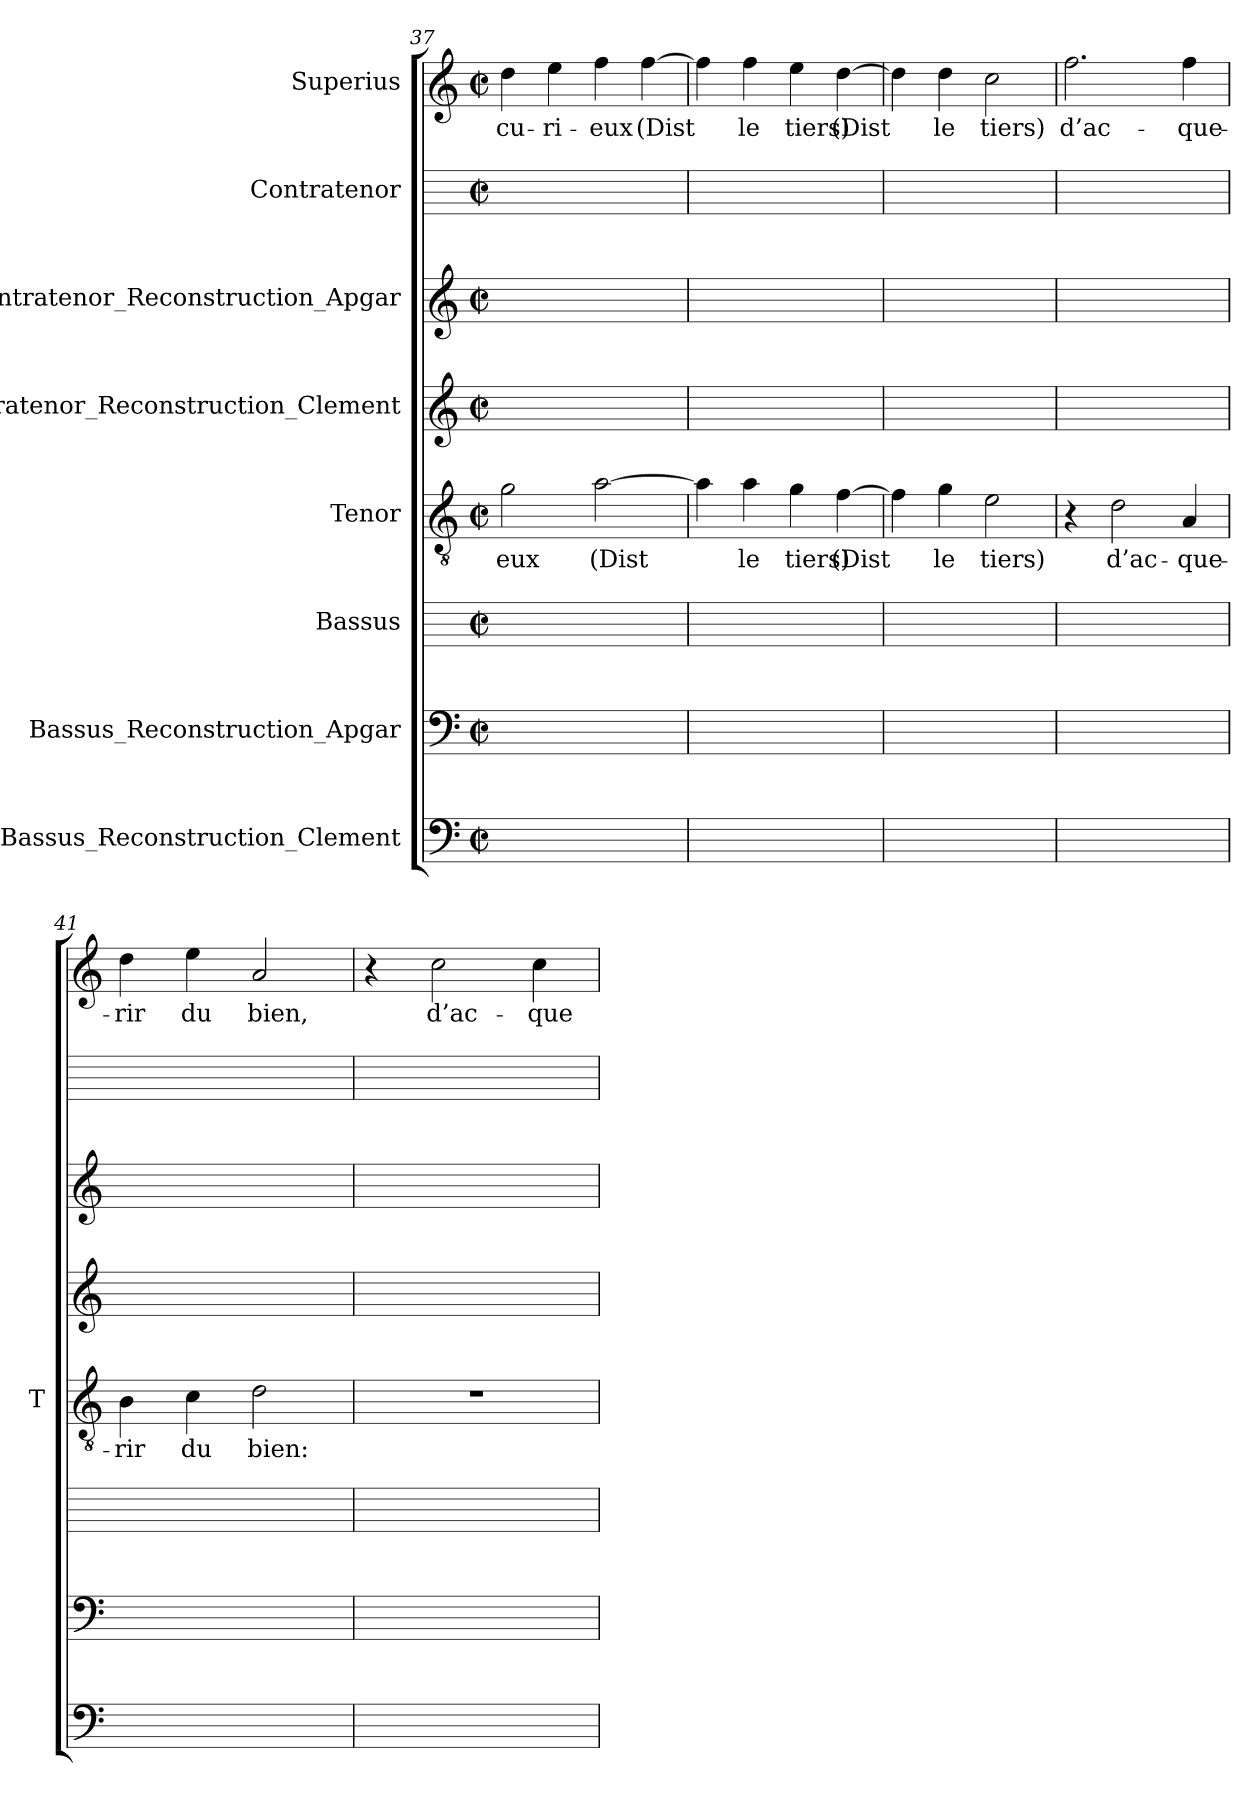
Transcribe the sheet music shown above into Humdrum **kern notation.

**kern	**kern	**kern	**kern	**text	**kern	**kern	**kern	**kern	**text
*part8	*part7	*part6	*part5	*part5	*part4	*part3	*part2	*part1	*part1
*staff8	*staff7	*staff6	*staff5	*staff5	*staff4	*staff3	*staff2	*staff1	*staff1
*I"Bassus_Reconstruction_Clement	*I"Bassus_Reconstruction_Apgar	*I"Bassus	*I"Tenor	*	*I"Contratenor_Reconstruction_Clement	*I"Contratenor_Reconstruction_Apgar	*I"Contratenor	*I"Superius	*
*	*	*	*I'T	*	*	*	*	*	*
*clefF4	*clefF4	*	*clefGv2	*	*clefG2	*clefG2	*	*clefG2	*
*k[]	*k[]	*	*k[]	*	*k[]	*k[]	*	*k[]	*
*C:	*C:	*	*C:	*	*C:	*C:	*	*C:	*
*M2/2	*M2/2	*M2/2	*M2/2	*	*M2/2	*M2/2	*M2/2	*M2/2	*
*met(c|)	*met(c|)	*met(c|)	*met(c|)	*	*met(c|)	*met(c|)	*met(c|)	*met(c|)	*
=37	=37	=37	=37	=37	=37	=37	=37	=37	=37
1ryy	1ryy	1ryy	2g	-eux	1ryy	1ryy	1ryy	4dd	cu-
.	.	.	.	.	.	.	.	4ee	ri-
.	.	.	[2a	-(Dist	.	.	.	4ff	-eux
.	.	.	.	.	.	.	.	[4ff	-(Dist
=38	=38	=38	=38	=38	=38	=38	=38	=38	=38
1ryy	1ryy	1ryy	4a]	.	1ryy	1ryy	1ryy	4ff]	.
.	.	.	4a	-le	.	.	.	4ff	-le
.	.	.	4g	-tiers)	.	.	.	4ee	-tiers)
.	.	.	[4f	-(Dist	.	.	.	[4dd	-(Dist
=39	=39	=39	=39	=39	=39	=39	=39	=39	=39
1ryy	1ryy	1ryy	4f]	.	1ryy	1ryy	1ryy	4dd]	.
.	.	.	4g	-le	.	.	.	4dd	-le
.	.	.	2e	-tiers)	.	.	.	2cc	-tiers)
=40	=40	=40	=40	=40	=40	=40	=40	=40	=40
1ryy	1ryy	1ryy	4r	.	1ryy	1ryy	1ryy	2.ff	d’ac-
.	.	.	2d	d’ac-	.	.	.	.	.
.	.	.	4A	que-	.	.	.	4ff	que-
=41	=41	=41	=41	=41	=41	=41	=41	=41	=41
1ryy	1ryy	1ryy	4B	-rir	1ryy	1ryy	1ryy	4dd	-rir
.	.	.	4c	-du	.	.	.	4ee	-du
.	.	.	2d	-bien:	.	.	.	2a	-bien,
=42	=42	=42	=42	=42	=42	=42	=42	=42	=42
1ryy	1ryy	1ryy	1r	.	1ryy	1ryy	1ryy	4r	.
.	.	.	.	.	.	.	.	2cc	d’ac-
.	.	.	.	.	.	.	.	4cc	que-
=	=	=	=	=	=	=	=	=	=
*-	*-	*-	*-	*-	*-	*-	*-	*-	*-
